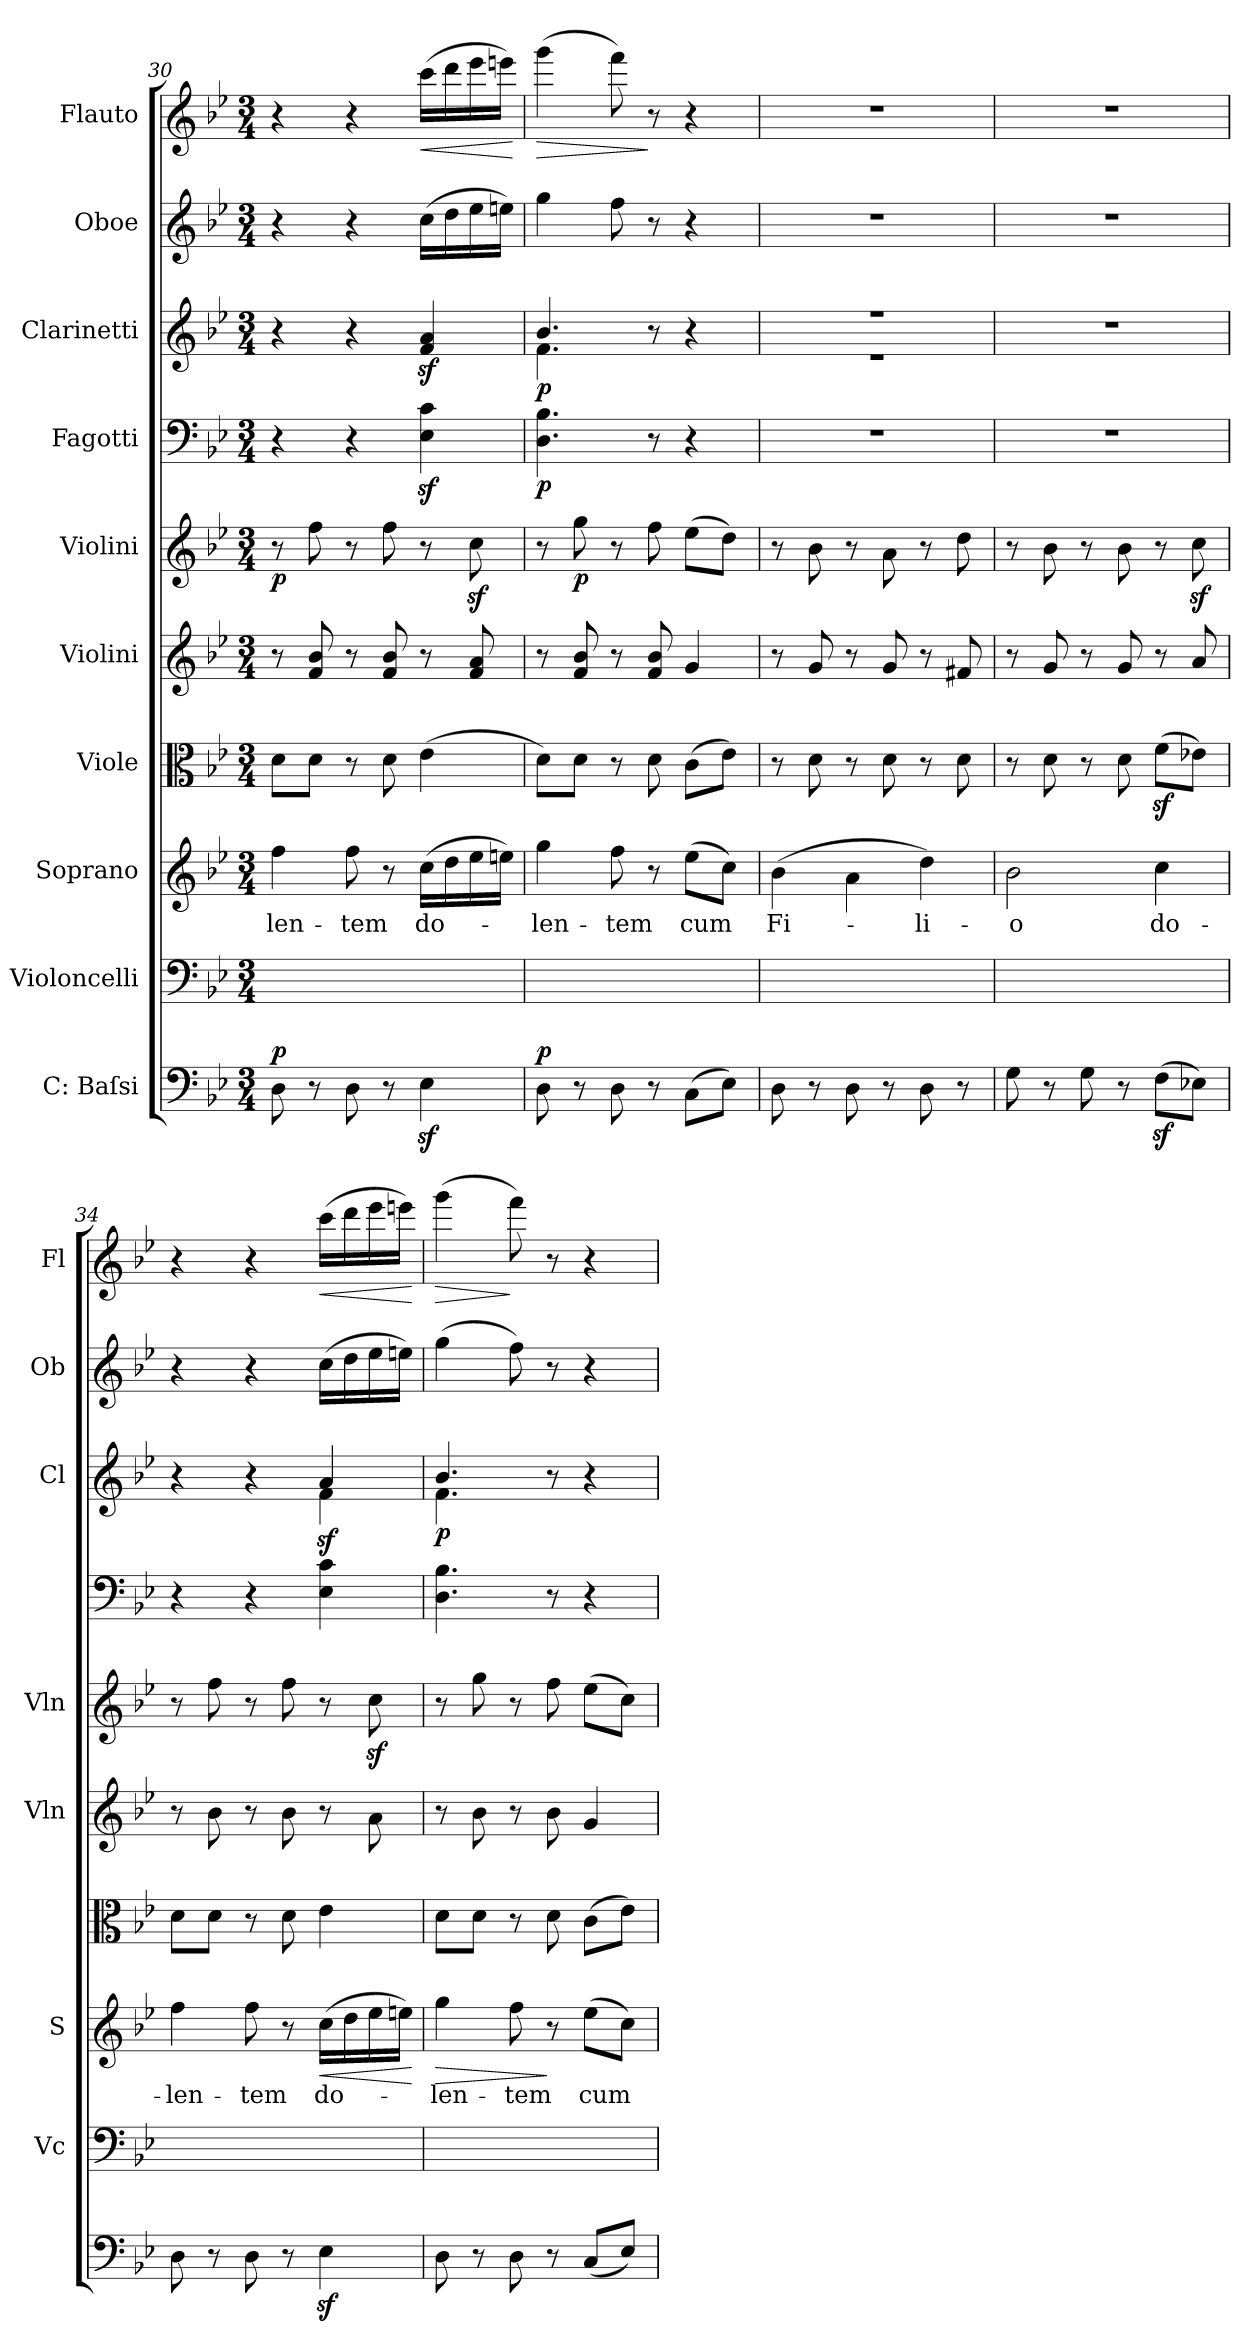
**kern	**dynam	**kern	**kern	**text	**dynam	**kern	**kern	**kern	**dynam	**kern	**dynam	**kern	**dynam	**kern	**kern	**dynam
*part10	*part10	*part9	*part8	*part8	*part8	*part7	*part6	*part5	*part5	*part4	*part4	*part3	*part3	*part2	*part1	*part1
*staff10	*staff10	*staff9	*staff8	*staff8	*staff8	*staff7	*staff6	*staff5	*staff5	*staff4	*staff4	*staff3	*staff3	*staff2	*staff1	*staff1
*I"C: Baſsi	*	*I"Violoncelli	*I"Soprano	*	*	*I"Viole	*I"Violini	*I"Violini	*	*I"Fagotti	*	*I"Clarinetti	*	*I"Oboe	*I"Flauto	*
*	*	*I'Vc	*I'S	*	*	*	*I'Vln	*I'Vln	*	*	*	*I'Cl	*	*I'Ob	*I'Fl	*
*clefF4	*	*clefF4	*clefG2	*	*	*clefC3	*clefG2	*clefG2	*	*clefF4	*	*clefG2	*	*clefG2	*clefG2	*
*k[b-e-]	*	*k[b-e-]	*k[b-e-]	*	*	*k[b-e-]	*k[b-e-]	*k[b-e-]	*	*k[b-e-]	*	*k[b-e-]	*	*k[b-e-]	*k[b-e-]	*
*B-:	*	*B-:	*B-:	*	*	*B-:	*B-:	*B-:	*	*B-:	*	*B-:	*	*B-:	*B-:	*
*M3/4	*	*M3/4	*M3/4	*	*	*M3/4	*M3/4	*M3/4	*	*M3/4	*	*M3/4	*	*M3/4	*M3/4	*
=30	=30	=30	=30	=30	=30	=30	=30	=30	=30	=30	=30	=30	=30	=30	=30	=30
!	!LO:DY:a	!	!	!	!	!	!	!	!	!	!	!	!	!	!	!
8D\	p	8D\yy	4ff\	-len-	.	8d\L	8r	8r	p	4r	.	4r	.	4r	4r	.
8r	.	8ryy	.	.	.	8d\J	8f/ 8b-/	8ff\	.	.	.	.	.	.	.	.
8D\	.	8D\yy	8ff\	-tem	.	8r	8r	8r	.	4r	.	4r	.	4r	4r	.
8r	.	8ryy	8r	.	.	8d\	8f/ 8b-/	8ff\	.	.	.	.	.	.	.	.
!	!	!	!	!	!	!	!	!	!	!	!	!	!	!	!	!LO:HP:b
4E-z>\	.	4E-\yy	(16cc\LL	do-	.	(4e-\	8r	8r	.	4E-z\ 4cz\	.	4fz/ 4az/	.	(16cc\LL	(16ccc\LL	<
.	.	.	16dd\	.	.	.	.	.	.	.	.	.	.	16dd\	16ddd\	.
.	.	.	16ee-\	.	.	.	8f/ 8a/	8ccz\	.	.	.	.	.	16ee-\	16eee-\	.
.	.	.	16een\JJ)	.	.	.	.	.	.	.	.	.	.	16een\JJ)	16eeen\JJ)	.
.	.	.	.	.	.	.	.	.	.	.	.	.	.	.	.	[
=31	=31	=31	=31	=31	=31	=31	=31	=31	=31	=31	=31	=31	=31	=31	=31	=31
*	*	*	*	*	*	*	*	*	*	*	*	*^	*	*	*	*
!	!LO:DY:a	!	!	!	!	!	!	!	!	!	!	!	!	!	!	!	!LO:HP:b
8D\	p	8D\yy	4gg\	-len-	.	8d\L)	8r	8r	.	4.D\ 4.B-\	p	4.b-/	4.f\	p	4gg\	(4ggg\	>
8r	.	8ryy	.	.	.	8d\J	8f/ 8b-/	8gg\	p	.	.	.	.	.	.	.	.
8D\	.	8D\yy	8ff\	-tem	.	8r	8r	8r	.	.	.	.	.	.	8ff\	8fff\)	.
8r	.	8ryy	8r	.	.	8d\	8f/ 8b-/	8ff\	.	8r	.	8r	4.ryy	.	8r	8r	]
(8C\L	.	8C\Lyy	(8ee-\L	cum	.	(8c\L	4g/	(8ee-\L	.	4r	.	4r	.	.	4r	4r	.
8E-\J)	.	8E-\Jyy	8cc\J)	.	.	8e-\J)	.	8dd\J)	.	.	.	.	.	.	.	.	.
=32	=32	=32	=32	=32	=32	=32	=32	=32	=32	=32	=32	=32	=32	=32	=32	=32	=32
8D\	.	8D\yy	(4b-\	Fi-	.	8r	8r	8r	.	2.r	.	2.r	2.r	.	2.r	2.r	.
8r	.	8ryy	.	.	.	8d\	8g/	8b-\	.	.	.	.	.	.	.	.	.
8D\	.	8D\yy	4a\	.	.	8r	8r	8r	.	.	.	.	.	.	.	.	.
8r	.	8ryy	.	.	.	8d\	8g/	8a\	.	.	.	.	.	.	.	.	.
8D\	.	8D\yy	4dd\)	-li-	.	8r	8r	8r	.	.	.	.	.	.	.	.	.
8r	.	8ryy	.	.	.	8d\	8f#X/	8dd\	.	.	.	.	.	.	.	.	.
*	*	*	*	*	*	*	*	*	*	*	*	*v	*v	*	*	*	*
=33	=33	=33	=33	=33	=33	=33	=33	=33	=33	=33	=33	=33	=33	=33	=33	=33
8G\	.	8G\yy	2b-\	-o	.	8r	8r	8r	.	2.r	.	2.r	.	2.r	2.r	.
8r	.	8ryy	.	.	.	8d\	8g/	8b-\	.	.	.	.	.	.	.	.
8G\	.	8G\yy	.	.	.	8r	8r	8r	.	.	.	.	.	.	.	.
8r	.	8ryy	.	.	.	8d\	8g/	8b-\	.	.	.	.	.	.	.	.
(8Fz\L	.	8F\Lyy	4cc\	do-	.	(8fz\L	8r	8r	.	.	.	.	.	.	.	.
8E-X\J)	.	8E-X\Jyy	.	.	.	8e-X\J)	8a/	8ccz\	.	.	.	.	.	.	.	.
=34	=34	=34	=34	=34	=34	=34	=34	=34	=34	=34	=34	=34	=34	=34	=34	=34
*	*	*	*	*	*	*	*	*	*	*	*	*^	*	*	*	*
8D\	.	8D\yy	4ff\	-len-	.	8d\L	8r	8r	.	4r	.	4r	2ryy	.	4r	4r	.
8r	.	8ryy	.	.	.	8d\J	8b-\	8ff\	.	.	.	.	.	.	.	.	.
8D\	.	8D\yy	8ff\	-tem	.	8r	8r	8r	.	4r	.	4r	.	.	4r	4r	.
8r	.	8ryy	8r	.	.	8d\	8b-\	8ff\	.	.	.	.	.	.	.	.	.
!	!	!	!	!	!LO:HP:b	!	!	!	!	!	!	!	!	!	!	!	!LO:HP:b
4E-z\	.	4E-\yy	(16cc\LL	do-	<	4e-\	8r	8r	.	4E-\ 4c\	.	4a/	4fz\	.	(16cc\LL	(16ccc\LL	<
.	.	.	16dd\	.	.	.	.	.	.	.	.	.	.	.	16dd\	16ddd\	.
.	.	.	16ee-\	.	.	.	8a\	8ccz\	.	.	.	.	.	.	16ee-\	16eee-\	.
.	.	.	16een\JJ)	.	.	.	.	.	.	.	.	.	.	.	16een\JJ)	16eeen\JJ)	.
*	*	*	*	*	*	*	*	*	*	*	*	*v	*v	*	*	*	*
.	.	.	.	.	[	.	.	.	.	.	.	.	.	.	.	[
=35	=35	=35	=35	=35	=35	=35	=35	=35	=35	=35	=35	=35	=35	=35	=35	=35
!	!	!	!	!	!LO:HP:b	!	!	!	!	!	!	!	!	!	!	!LO:HP:b
*	*	*	*	*	*	*	*	*	*	*	*	*^	*	*	*	*
8D\	.	8D\yy	4gg\	-len-	>	8d\L	8r	8r	.	4.D\ 4.B-\	.	4.b-/	4.f\	p	(4gg\	(4ggg\	>
8r	.	8ryy	.	.	.	8d\J	8b-\	8gg\	.	.	.	.	.	.	.	.	.
8D\	.	8D\yy	8ff\	-tem	.	8r	8r	8r	.	.	.	.	.	.	8ff\)	8fff\)	]
8r	.	8ryy	8r	.	]	8d\	8b-\	8ff\	.	8r	.	8r	4.ryy	.	8r	8r	.
(8C/L	.	8C/Lyy	(8ee-\L	cum	.	(8c\L	4g/	(8ee-\L	.	4r	.	4r	.	.	4r	4r	.
8E-/J)	.	8E-/Jyy	8cc\J)	.	.	8e-\J)	.	8cc\J)	.	.	.	.	.	.	.	.	.
*	*	*	*	*	*	*	*	*	*	*	*	*v	*v	*	*	*	*
=	=	=	=	=	=	=	=	=	=	=	=	=	=	=	=	=
*-	*-	*-	*-	*-	*-	*-	*-	*-	*-	*-	*-	*-	*-	*-	*-	*-
